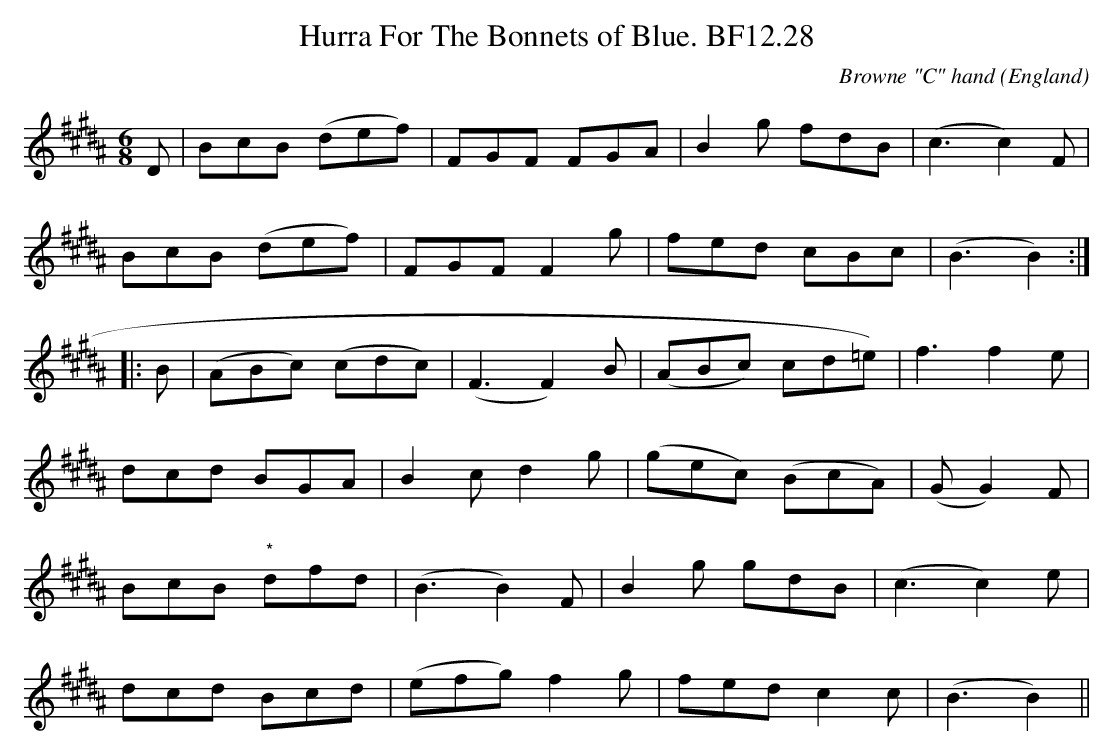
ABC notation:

X:1
T:Hurra For The Bonnets of Blue. BF12.28
M:6/8
L:1/8
C:Browne "C" hand
O:England
K:B_ major
D|BcB (def)|FGF FGA|B2g fdB|(c3c2)F|!BcB (def)|FGF F2g|fed cBc|(B3B2):|!
|:B|(ABc) (cdc)|(F3F2)B|(ABc) cd=e)|f3f2e|!dcd BGA|B2cd2g|(gec) (BcA)|(G
3
G2)F|!
BcB"*" dfd|(B3B2)F|B2g gdB|(c3c2)e|!dcd Bcd|(efg)f2g|fed c2c|(B3B2)||
